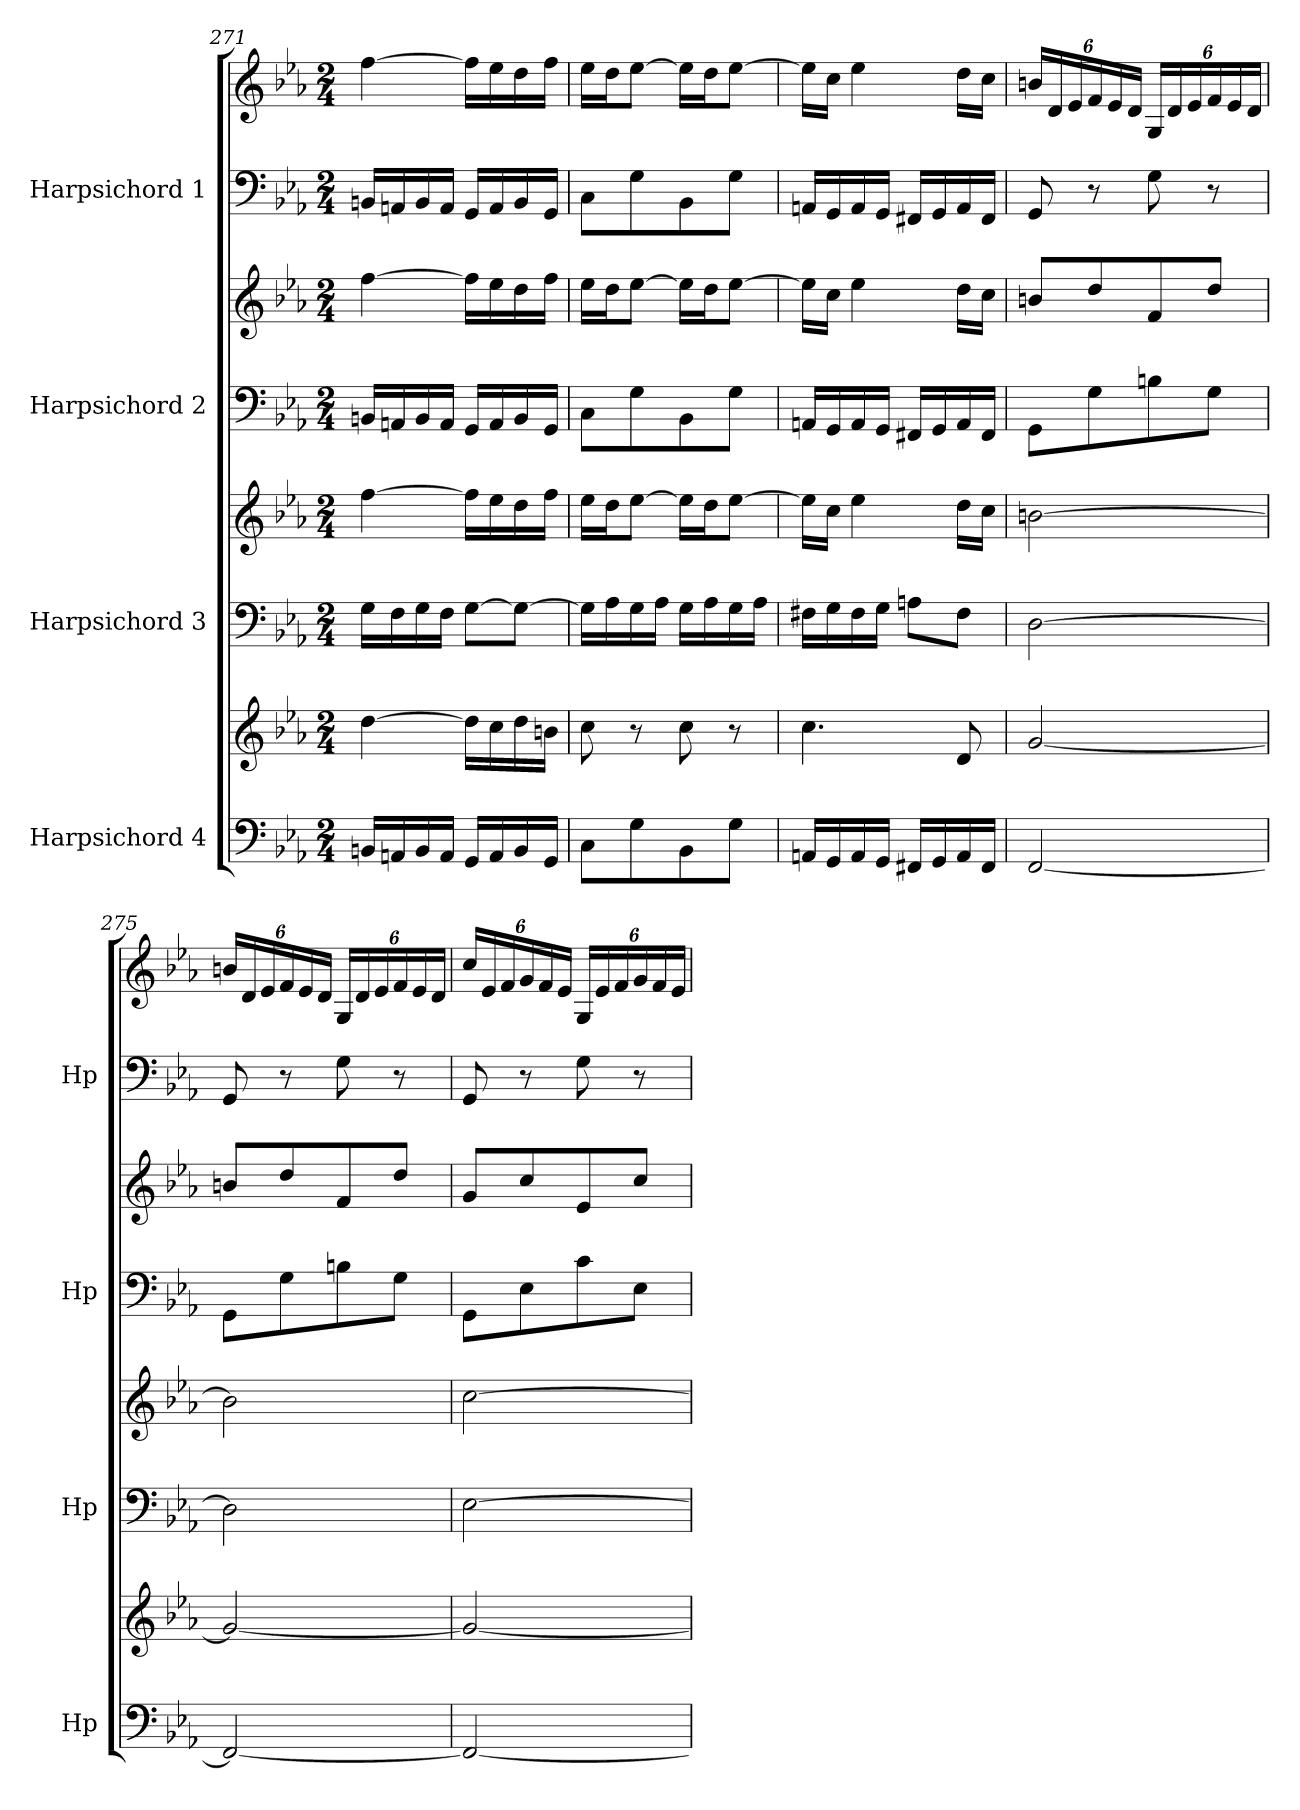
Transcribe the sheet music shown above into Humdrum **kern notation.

**kern	**kern	**kern	**kern	**kern	**kern	**kern	**kern
*part4	*part4	*part3	*part3	*part2	*part2	*part1	*part1
*staff8	*staff7	*staff6	*staff5	*staff4	*staff3	*staff2	*staff1
*I"Harpsichord 4	*	*I"Harpsichord 3	*	*I"Harpsichord 2	*	*I"Harpsichord 1	*
*I'Hp	*	*I'Hp	*	*I'Hp	*	*I'Hp	*
!!LO:PB:g=z
*clefF4	*clefG2	*clefF4	*clefG2	*clefF4	*clefG2	*clefF4	*clefG2
*k[b-e-a-]	*k[b-e-a-]	*k[b-e-a-]	*k[b-e-a-]	*k[b-e-a-]	*k[b-e-a-]	*k[b-e-a-]	*k[b-e-a-]
*M2/4	*M2/4	*M2/4	*M2/4	*M2/4	*M2/4	*M2/4	*M2/4
=271	=271	=271	=271	=271	=271	=271	=271
16BBn/LL	[4dd\	16G\LL	[4ff\	16BBn/LL	[4ff\	16BBn/LL	[4ff\
16AAn/	.	16F\	.	16AAn/	.	16AAn/	.
16BB/	.	16G\	.	16BB/	.	16BB/	.
16AA/JJ	.	16F\JJ	.	16AA/JJ	.	16AA/JJ	.
16GG/LL	16dd\LL]	[8G\L	16ff\LL]	16GG/LL	16ff\LL]	16GG/LL	16ff\LL]
16AA/	16cc\	.	16ee-\	16AA/	16ee-\	16AA/	16ee-\
16BB/	16dd\	8G\J_	16dd\	16BB/	16dd\	16BB/	16dd\
16GG/JJ	16bn\JJ	.	16ff\JJ	16GG/JJ	16ff\JJ	16GG/JJ	16ff\JJ
=272	=272	=272	=272	=272	=272	=272	=272
8C\L	8cc\	16G\LL]	16ee-\LL	8C\L	16ee-\LL	8C\L	16ee-\LL
.	.	16A-\	16dd\J	.	16dd\J	.	16dd\J
8G\	8r	16G\	[8ee-\J	8G\	[8ee-\J	8G\	[8ee-\J
.	.	16A-\JJ	.	.	.	.	.
8BB-\	8cc\	16G\LL	16ee-\LL]	8BB-\	16ee-\LL]	8BB-\	16ee-\LL]
.	.	16A-\	16dd\J	.	16dd\J	.	16dd\J
8G\J	8r	16G\	[8ee-\J	8G\J	[8ee-\J	8G\J	[8ee-\J
.	.	16A-\JJ	.	.	.	.	.
=273	=273	=273	=273	=273	=273	=273	=273
16AAn/LL	4.cc\	16F#X\LL	16ee-\LL]	16AAn/LL	16ee-\LL]	16AAn/LL	16ee-\LL]
16GG/	.	16G\	16cc\JJ	16GG/	16cc\JJ	16GG/	16cc\JJ
16AA/	.	16F#\	4ee-\	16AA/	4ee-\	16AA/	4ee-\
16GG/JJ	.	16G\JJ	.	16GG/JJ	.	16GG/JJ	.
16FF#X/LL	.	8An\L	.	16FF#X/LL	.	16FF#X/LL	.
16GG/	.	.	.	16GG/	.	16GG/	.
16AA/	8d/	8F#\J	16dd\LL	16AA/	16dd\LL	16AA/	16dd\LL
16FF#/JJ	.	.	16cc\JJ	16FF#/JJ	16cc\JJ	16FF#/JJ	16cc\JJ
=274	=274	=274	=274	=274	=274	=274	=274
*	*	*	*	*	*	*	*Xbrackettup
[2FF/	[2g/	[2D\	[2bn\	8GG\L	8bn/L	8GG/	24bn/LL
.	.	.	.	.	.	.	24d/
.	.	.	.	.	.	.	24e-/
.	.	.	.	8G\	8dd/	8r	24f/
.	.	.	.	.	.	.	24e-/
.	.	.	.	.	.	.	24d/JJ
.	.	.	.	8Bn\	8f/	8G\	24G/LL
.	.	.	.	.	.	.	24d/
.	.	.	.	.	.	.	24e-/
.	.	.	.	8G\J	8dd/J	8r	24f/
.	.	.	.	.	.	.	24e-/
.	.	.	.	.	.	.	24d/JJ
!!LO:PB:g=z
=275	=275	=275	=275	=275	=275	=275	=275
2FF/_	2g/_	2D\]	2b\]	8GG\L	8bn/L	8GG/	24bn/LL
.	.	.	.	.	.	.	24d/
.	.	.	.	.	.	.	24e-/
.	.	.	.	8G\	8dd/	8r	24f/
.	.	.	.	.	.	.	24e-/
.	.	.	.	.	.	.	24d/JJ
.	.	.	.	8Bn\	8f/	8G\	24G/LL
.	.	.	.	.	.	.	24d/
.	.	.	.	.	.	.	24e-/
.	.	.	.	8G\J	8dd/J	8r	24f/
.	.	.	.	.	.	.	24e-/
.	.	.	.	.	.	.	24d/JJ
=276	=276	=276	=276	=276	=276	=276	=276
2FF/_	2g/_	[2E-\	[2cc\	8GG\L	8g/L	8GG/	24cc/LL
.	.	.	.	.	.	.	24e-/
.	.	.	.	.	.	.	24f/
.	.	.	.	8E-\	8cc/	8r	24g/
.	.	.	.	.	.	.	24f/
.	.	.	.	.	.	.	24e-/JJ
.	.	.	.	8c\	8e-/	8G\	24G/LL
.	.	.	.	.	.	.	24e-/
.	.	.	.	.	.	.	24f/
.	.	.	.	8E-\J	8cc/J	8r	24g/
.	.	.	.	.	.	.	24f/
.	.	.	.	.	.	.	24e-/JJ
=	=	=	=	=	=	=	=
*-	*-	*-	*-	*-	*-	*-	*-
